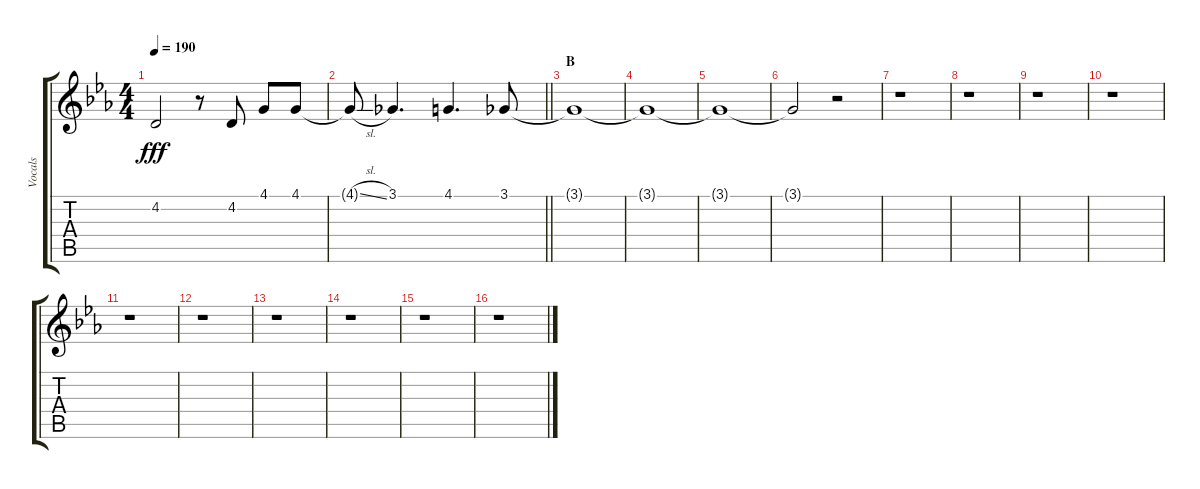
\track ("Vocals" "Vocals") {instrument violin}
\staff {score tabs}
\tuning (Eb4 Bb3 Gb3 Db3 Ab2 Eb2) {hide}
\ts (4 4)
\tempo 190
\clef g2
\ks eb
4.2{t}.2{dy fff} r.8 4.2.8 4.1.8 4.1.8 |
\barLineRight lightlight
4.1{sl t}.8 3.1.4{d} 4.1.4{d} 3.1.8 |
\section ("" "B")
3.1{t}.1 |
3.1{t}.1 |
3.1{t}.1 |
3.1{t}.2 r.2 |
r.1 |
r.1 |
r.1 |
r.1 |
r.1 |
r.1 |
r.1 |
r.1 |
r.1 |
r.1
